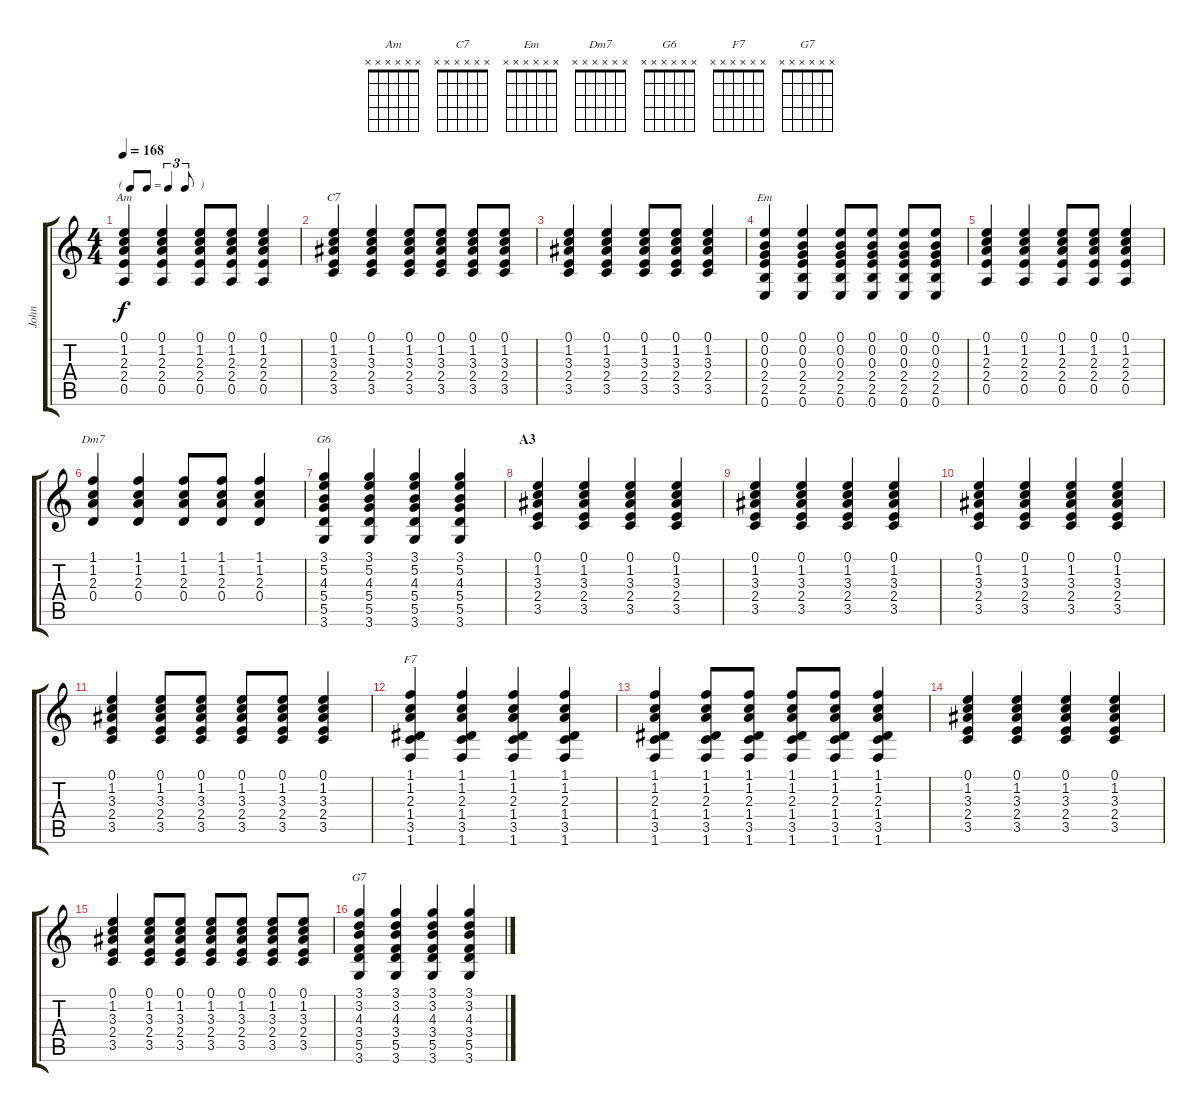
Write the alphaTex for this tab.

\track ("John" "John") {instrument electricguitarclean}
\staff {score tabs}
\tuning (E4 B3 G3 D3 A2 E2) {hide}
\chord ("Am" x x x x x x) {firstfret 0}
\chord ("C7" x x x x x x) {firstfret 0}
\chord ("Em" x x x x x x) {firstfret 0}
\chord ("Dm7" x x x x x x) {firstfret 0}
\chord ("G6" x x x x x x) {firstfret 0}
\chord ("F7" x x x x x x) {firstfret 0}
\chord ("G7" x x x x x x) {firstfret 0}
\ts (4 4)
\tf triplet8th
\tempo 168
\clef g2
\ks c
(0.1 1.2 2.3 2.4 0.5).4{ch "Am" dy f} (0.1 1.2 2.3 2.4 0.5).4 (0.1 1.2 2.3 2.4 0.5).8 (0.1 1.2 2.3 2.4 0.5).8 (0.1 1.2 2.3 2.4 0.5).4 |
(0.1 1.2 3.3 2.4 3.5).4{ch "C7"} (0.1 1.2 3.3 2.4 3.5).4 (0.1 1.2 3.3 2.4 3.5).8 (0.1 1.2 3.3 2.4 3.5).8 (0.1 1.2 3.3 2.4 3.5).8 (0.1 1.2 3.3 2.4 3.5).8 |
(0.1 1.2 3.3 2.4 3.5).4 (0.1 1.2 3.3 2.4 3.5).4 (0.1 1.2 3.3 2.4 3.5).8 (0.1 1.2 3.3 2.4 3.5).8 (0.1 1.2 3.3 2.4 3.5).4 |
(0.1 0.2 0.3 2.4 2.5 0.6).4{ch "Em"} (0.1 0.2 0.3 2.4 2.5 0.6).4 (0.1 0.2 0.3 2.4 2.5 0.6).8 (0.1 0.2 0.3 2.4 2.5 0.6).8 (0.1 0.2 0.3 2.4 2.5 0.6).8 (0.1 0.2 0.3 2.4 2.5 0.6).8 |
(0.1 1.2 2.3 2.4 0.5).4 (0.1 1.2 2.3 2.4 0.5).4 (0.1 1.2 2.3 2.4 0.5).8 (0.1 1.2 2.3 2.4 0.5).8 (0.1 1.2 2.3 2.4 0.5).4 |
(1.1 1.2 2.3 0.4).4{ch "Dm7"} (1.1 1.2 2.3 0.4).4 (1.1 1.2 2.3 0.4).8 (1.1 1.2 2.3 0.4).8 (1.1 1.2 2.3 0.4).4 |
(3.1 5.2 4.3 5.4 5.5 3.6).4{ch "G6"} (3.1 5.2 4.3 5.4 5.5 3.6).4 (3.1 5.2 4.3 5.4 5.5 3.6).4 (3.1 5.2 4.3 5.4 5.5 3.6).4 |
\section ("" "A3")
(0.1 1.2 3.3 2.4 3.5).4 (0.1 1.2 3.3 2.4 3.5).4 (0.1 1.2 3.3 2.4 3.5).4 (0.1 1.2 3.3 2.4 3.5).4 |
(0.1 1.2 3.3 2.4 3.5).4 (0.1 1.2 3.3 2.4 3.5).4 (0.1 1.2 3.3 2.4 3.5).4 (0.1 1.2 3.3 2.4 3.5).4 |
(0.1 1.2 3.3 2.4 3.5).4 (0.1 1.2 3.3 2.4 3.5).4 (0.1 1.2 3.3 2.4 3.5).4 (0.1 1.2 3.3 2.4 3.5).4 |
(0.1 1.2 3.3 2.4 3.5).4 (0.1 1.2 3.3 2.4 3.5).8 (0.1 1.2 3.3 2.4 3.5).8 (0.1 1.2 3.3 2.4 3.5).8 (0.1 1.2 3.3 2.4 3.5).8 (0.1 1.2 3.3 2.4 3.5).4 |
(1.1 1.2 2.3 1.4 3.5 1.6).4{ch "F7"} (1.1 1.2 2.3 1.4 3.5 1.6).4 (1.1 1.2 2.3 1.4 3.5 1.6).4 (1.1 1.2 2.3 1.4 3.5 1.6).4 |
(1.1 1.2 2.3 1.4 3.5 1.6).4 (1.1 1.2 2.3 1.4 3.5 1.6).8 (1.1 1.2 2.3 1.4 3.5 1.6).8 (1.1 1.2 2.3 1.4 3.5 1.6).8 (1.1 1.2 2.3 1.4 3.5 1.6).8 (1.1 1.2 2.3 1.4 3.5 1.6).4 |
(0.1 1.2 3.3 2.4 3.5).4 (0.1 1.2 3.3 2.4 3.5).4 (0.1 1.2 3.3 2.4 3.5).4 (0.1 1.2 3.3 2.4 3.5).4 |
(0.1 1.2 3.3 2.4 3.5).4 (0.1 1.2 3.3 2.4 3.5).8 (0.1 1.2 3.3 2.4 3.5).8 (0.1 1.2 3.3 2.4 3.5).8 (0.1 1.2 3.3 2.4 3.5).8 (0.1 1.2 3.3 2.4 3.5).8 (0.1 1.2 3.3 2.4 3.5).8 |
(3.1 3.2 4.3 3.4 5.5 3.6).4{ch "G7"} (3.1 3.2 4.3 3.4 5.5 3.6).4 (3.1 3.2 4.3 3.4 5.5 3.6).4 (3.1 3.2 4.3 3.4 5.5 3.6).4
